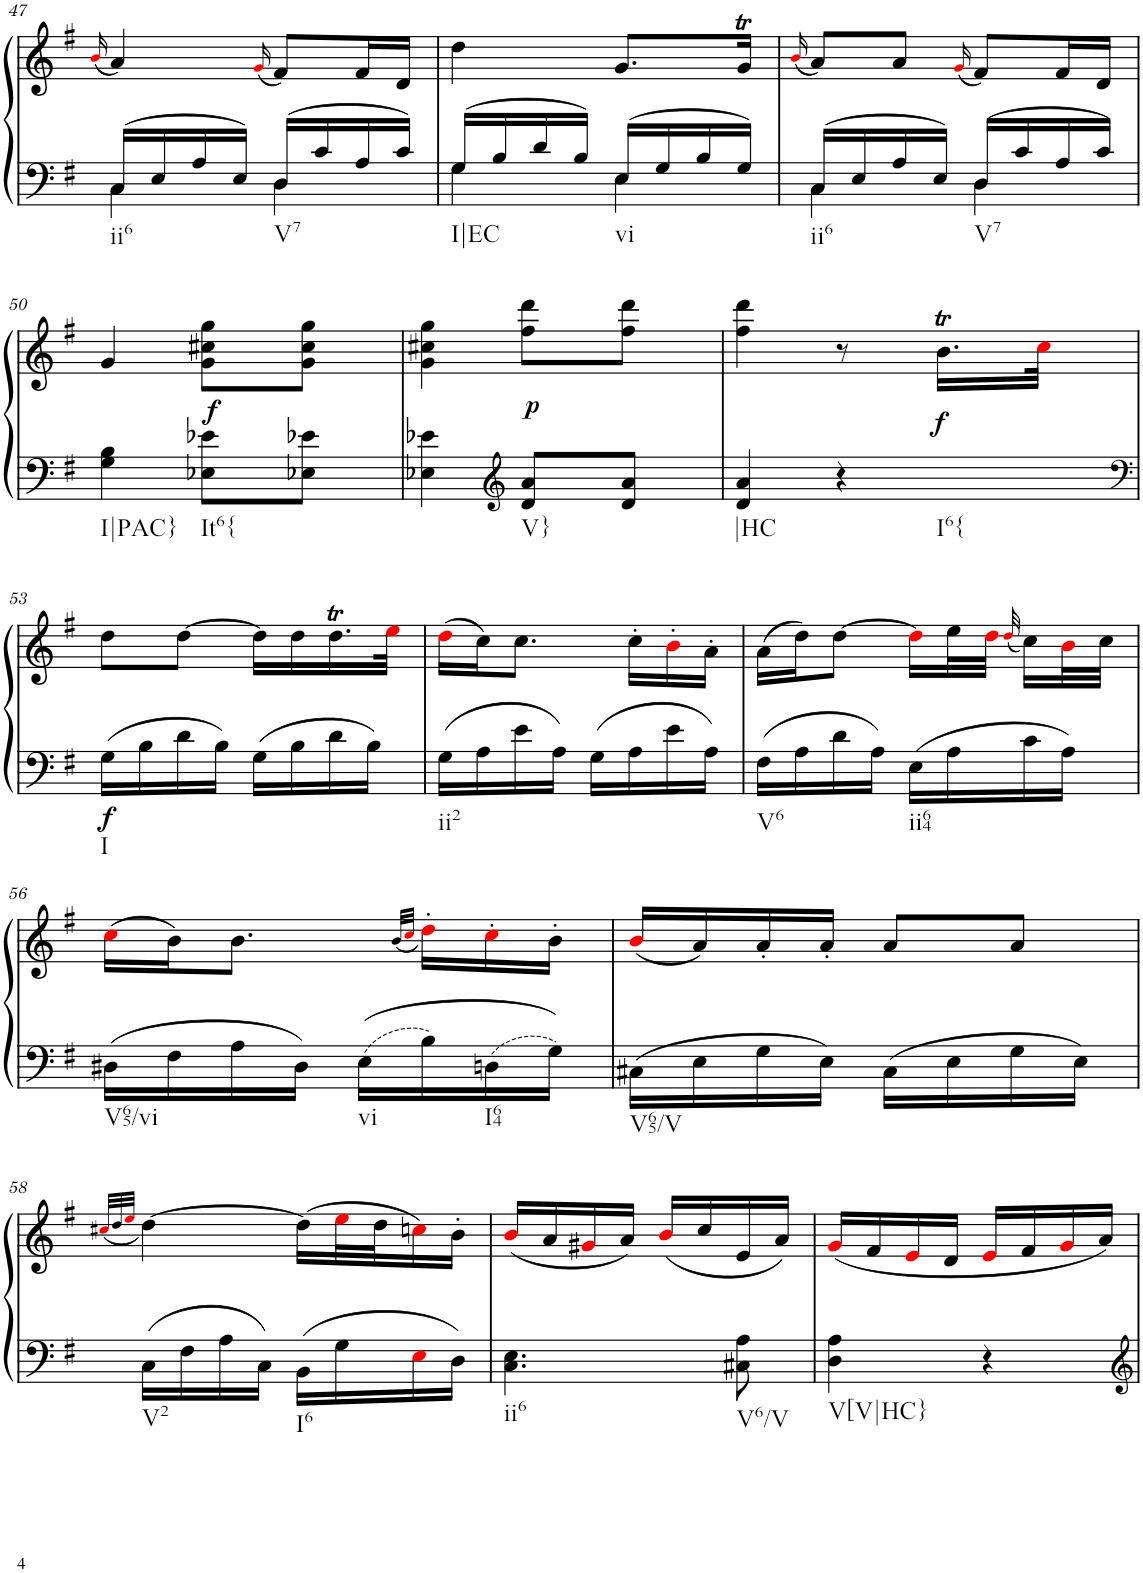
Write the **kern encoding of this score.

**kern	**kern	**dynam
*part1	*part1	*part1
*staff2	*staff1	*staff1/2
*I"Klavier linke Hand	*	*
!!LO:PB:g=z
*clefF4	*clefG2	*
*k[f#]	*k[f#]	*
*M2/4	*M2/4	*
=47	=47	=47
.	(16qbi/	.
*^	*	*
!LO:TX:b:t=ii6	!	!	!
16C/LL	4C\	4a/)	.
16E/	.	.	.
16A/	.	.	.
16E/JJ	.	.	.
.	.	(16qgi/	.
!LO:TX:b:t=V7	!	!	!
16D/LL	4D\	8f#/L)	.
16c/	.	.	.
16A/	.	16f#/L	.
16c/JJ	.	16d/JJ	.
=48	=48	=48	=48
!LO:TX:b:t=I|EC	!	!	!
16G/LL	4G\	4dd\	.
16B/	.	.	.
16d/	.	.	.
16B/JJ	.	.	.
!LO:TX:b:t=vi	!	!	!
16E/LL	4E\	8.g/L	.
16G/	.	.	.
16B/	.	.	.
16G/JJ	.	16gT/Jk	.
=49	=49	=49	=49
.	.	(16qbi/	.
!LO:TX:b:t=ii6	!	!	!
16C/LL	4C\	8a/L)	.
16E/	.	.	.
16A/	.	8a/J	.
16E/JJ	.	.	.
.	.	(16qgi/	.
!LO:TX:b:t=V7	!	!	!
16D/LL	4D\	8f#/L)	.
16c/	.	.	.
16A/	.	16f#/L	.
16c/JJ	.	16d/JJ	.
*v	*v	*	*
!!LO:LB:g=z
=50	=50	=50
!LO:TX:b:t=I|PAC}	!	!
4G\ 4B\	4g/	.
!LO:TX:b:t=It6{	!	!
!	!	!LO:DY:b
8E-X\ 8e-X\L	8g\ 8cc#X\ 8gg\L	f
8E-X\ 8e-X\J	8g\ 8cc#\ 8gg\J	.
=51	=51	=51
4E-X\ 4e-X\	4g\ 4cc#X\ 4gg\	.
*clefG2	*	*
!LO:TX:b:t=V}	!	!
!	!	!LO:DY:b
8d/ 8a/L	8ff#\ 8ddd\L	p
8d/ 8a/J	8ff#\ 8ddd\J	.
=52	=52	=52
!LO:TX:b:t=|HC	!	!
4d/ 4a/	4ff#\ 4ddd\	.
!LO:TX:b:t=I6{	!	!
4r	8r	.
!	!	!LO:DY:b
.	16.bt\LL	f
.	32cci\JJk	.
!!LO:LB:g=z
=53	=53	=53
*clefF4	*	*
!LO:TX:b:t=I	!	!
!	!	!LO:DY:b=2
16G\LL	8dd\L	f
16B\	.	.
16d\	[8dd\J	.
16B\JJ	.	.
16G\LL	16dd\LL]	.
16B\	16dd\	.
16d\	16.ddT\	.
16B\JJ	.	.
.	32eei\JJk	.
=54	=54	=54
!LO:TX:b:t=ii2	!	!
16G\LL	(16ddi\LL	.
16A\	16cc\J)	.
16e\	8.cc\J	.
16A\JJ	.	.
16G\LL	.	.
16A\	16cc'\LL	.
16e\	16b'i\	.
16A\JJ	16a'\JJ	.
=55	=55	=55
!LO:TX:b:t=V6	!	!
16F#\LL	(16a\LL	.
16A\	16dd\J)	.
16d\	[8dd\J	.
16A\JJ	.	.
!LO:TX:b:t=ii64	!	!
16E\LL	16ddi\LL]	.
16A\	32ee\L	.
.	32ddi\JJJ	.
.	(32qddi/	.
16c\	16cc\LL)	.
16A\JJ	32bi\L	.
.	32cc\JJJ	.
!!LO:LB:g=z
=56	=56	=56
!LO:TX:b:t=V65/vi	!	!
16D#X\LL	(16cci\LL	.
16F#\	16b\J)	.
16A\	8.b\J	.
16D#\JJ	.	.
!LO:TX:b:t=vi	!	!
16E\LL	.	.
.	(32qb/LLL	.
.	32qcci/JJJ	.
16B\	16dd'i\LL)	.
!LO:TX:b:t=I64	!	!
16Dn\	16cc'i\	.
16G\JJ	16b'\JJ	.
=57	=57	=57
!LO:TX:b:t=V65/V	!	!
16C#X\LL	(16bi/LL	.
16E\	16a/)	.
16G\	16a'/	.
16E\JJ	16a'/JJ	.
16C#\LL	8a/L	.
16E\	.	.
16G\	8a/J	.
16E\JJ	.	.
!!LO:LB:g=z
=58	=58	=58
.	(32qcc#Xi/LLL	.
.	32qdd/	.
.	32qeei/JJJ	.
!LO:TX:b:t=V2	!	!
16C\LL	[4dd\)	.
16F#\	.	.
16A\	.	.
16C\JJ	.	.
!LO:TX:b:t=I6	!	!
16BB\LL	(16dd\LL]	.
16G\	32eei\L	.
.	32dd\J	.
16Ei\	16ccni\)	.
16D\JJ	16b'\JJ	.
=59	=59	=59
!LO:TX:b:t=ii6	!	!
4.C\ 4.E\	(16bi/LL	.
.	16a/	.
.	16g#Xi/	.
.	16a/JJ)	.
.	(16bi/LL	.
.	16cc/	.
!LO:TX:b:t=V6/V	!	!
8C#X\ 8A\	16e/	.
.	16a/JJ)	.
=60	=60	=60
!LO:TX:b:t=V[V|HC}	!	!
4D\ 4A\	(16gi/LL	.
.	16f#/	.
.	16ei/	.
.	16d/JJ	.
4r	16ei/LL	.
.	16f#/	.
.	16gi/	.
.	16a/JJ)	.
=	=	=
*-	*-	*-
